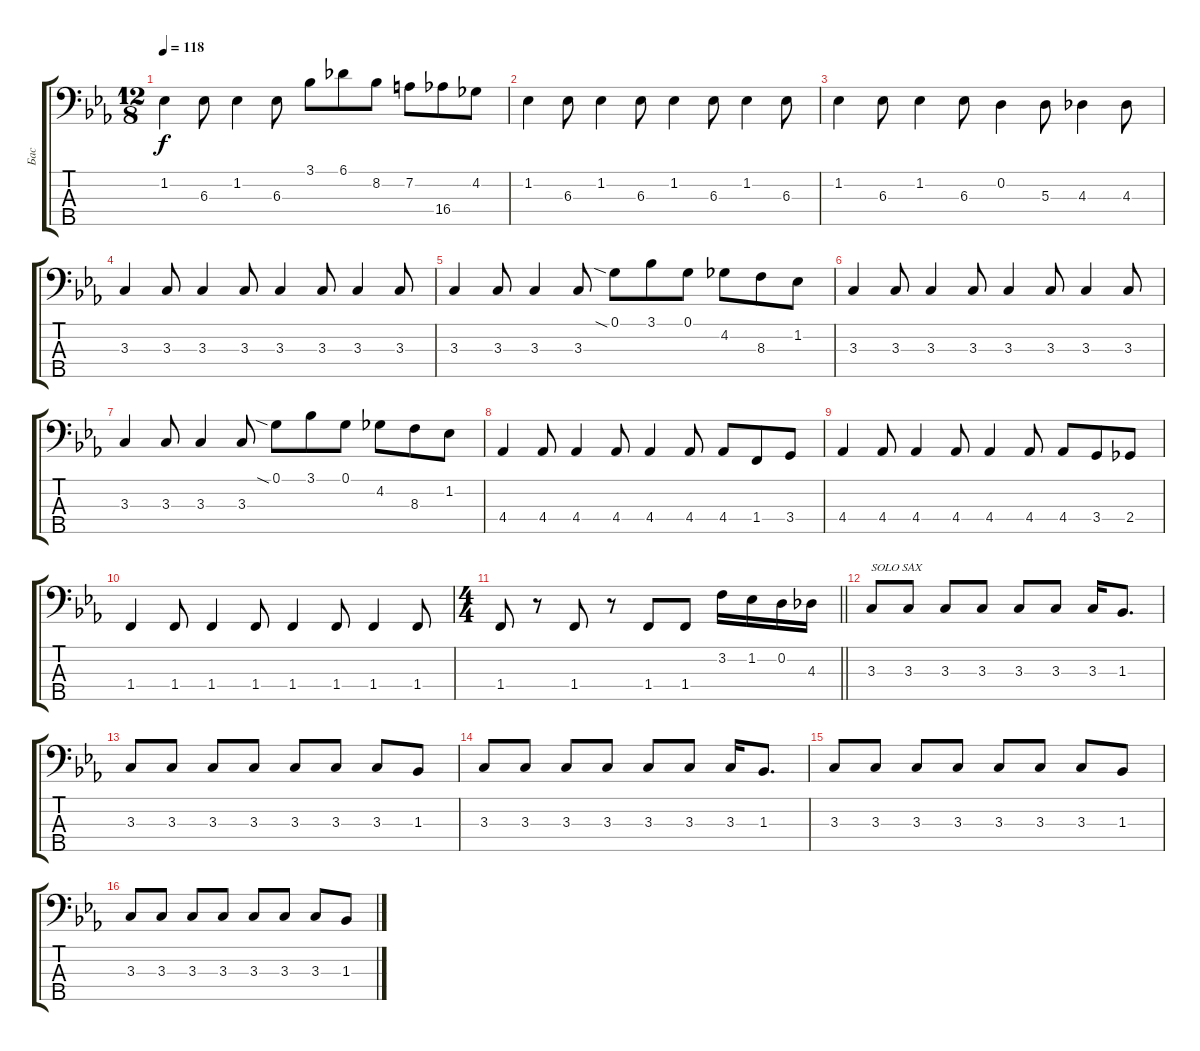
\track ("Бас" "Бас") {instrument electricbassfinger}
\staff {score tabs}
\tuning (G2 D2 A1 E1 B0) {hide}
\ts (12 8)
\tempo 118
\clef f4
\ks cminor
1.2.4{dy f} 6.3.8 1.2.4 6.3.8 3.1.8 6.1.8 8.2.8 7.2.8 16.4.8 4.2.8 |
1.2.4 6.3.8 1.2.4 6.3.8 1.2.4 6.3.8 1.2.4 6.3.8 |
1.2.4 6.3.8 1.2.4 6.3.8 0.2.4 5.3.8 4.3.4 4.3.8 |
3.3.4 3.3.8 3.3.4 3.3.8 3.3.4 3.3.8 3.3.4 3.3.8 |
3.3.4 3.3.8 3.3.4 3.3.8 0.1{sia}.8 3.1.8 0.1.8 4.2.8 8.3.8 1.2.8 |
3.3.4 3.3.8 3.3.4 3.3.8 3.3.4 3.3.8 3.3.4 3.3.8 |
3.3.4 3.3.8 3.3.4 3.3.8 0.1{sia}.8 3.1.8 0.1.8 4.2.8 8.3.8 1.2.8 |
4.4.4 4.4.8 4.4.4 4.4.8 4.4.4 4.4.8 4.4.8 1.4.8 3.4.8 |
4.4.4 4.4.8 4.4.4 4.4.8 4.4.4 4.4.8 4.4.8 3.4.8 2.4.8 |
1.4.4 1.4.8 1.4.4 1.4.8 1.4.4 1.4.8 1.4.4 1.4.8 |
\ts (4 4)
\barLineRight lightlight
1.4.8 r.8 1.4.8 r.8 1.4.8 1.4.8 3.2.16 1.2.16 0.2.16 4.3.16 |
3.3.8{txt "SOLO SAX"} 3.3.8 3.3.8 3.3.8 3.3.8 3.3.8 3.3.16 1.3.8{d} |
3.3.8 3.3.8 3.3.8 3.3.8 3.3.8 3.3.8 3.3.8 1.3.8 |
3.3.8{txt " "} 3.3.8 3.3.8 3.3.8 3.3.8 3.3.8 3.3.16 1.3.8{d} |
3.3.8 3.3.8 3.3.8 3.3.8 3.3.8 3.3.8 3.3.8 1.3.8 |
3.3.8 3.3.8 3.3.8 3.3.8 3.3.8 3.3.8 3.3.8 1.3.8
